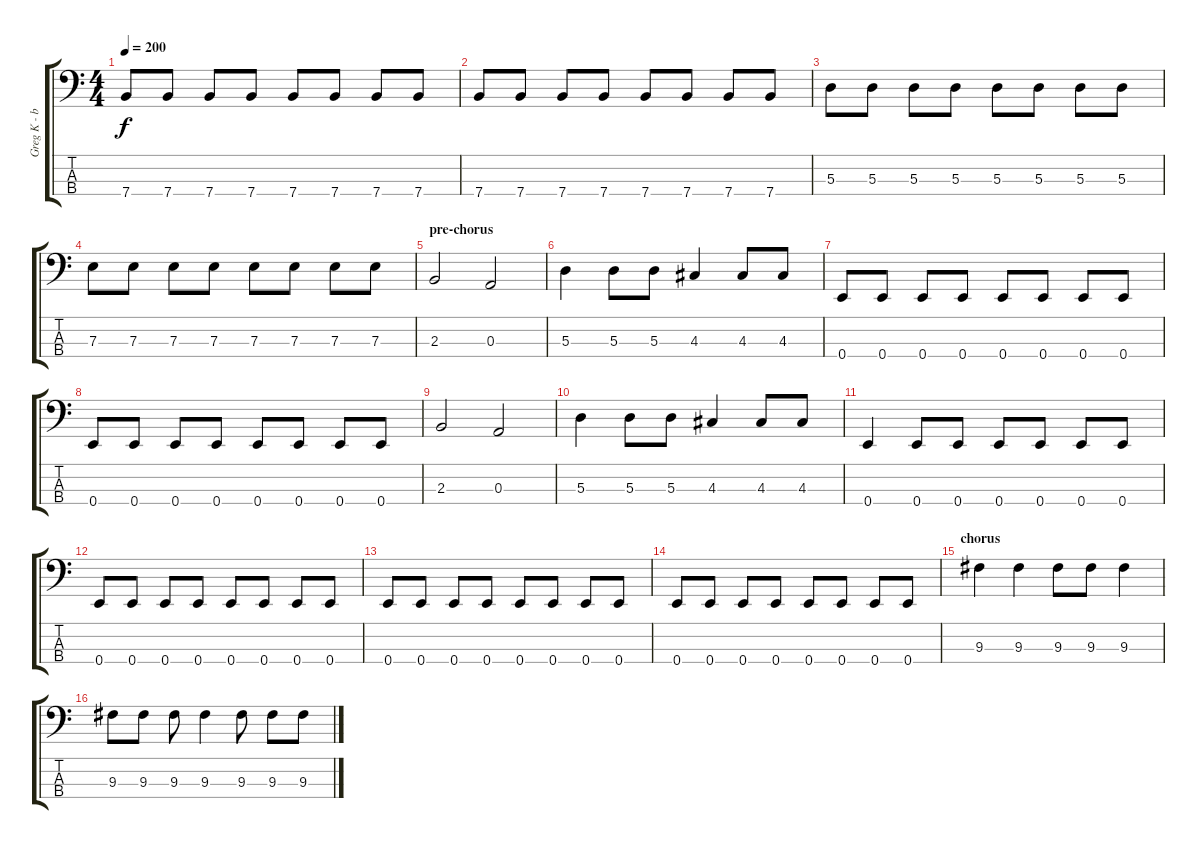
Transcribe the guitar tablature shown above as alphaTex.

\track ("Greg K - b guitar" "Greg K - b") {instrument electricbasspick}
\staff {score tabs}
\tuning (G2 D2 A1 E1) {hide}
\ts (4 4)
\tempo 200
\clef f4
\ks c
7.4.8{dy f} 7.4.8 7.4.8 7.4.8 7.4.8 7.4.8 7.4.8 7.4.8 |
7.4.8 7.4.8 7.4.8 7.4.8 7.4.8 7.4.8 7.4.8 7.4.8 |
5.3.8 5.3.8 5.3.8 5.3.8 5.3.8 5.3.8 5.3.8 5.3.8 |
7.3.8 7.3.8 7.3.8 7.3.8 7.3.8 7.3.8 7.3.8 7.3.8 |
\section ("" "pre-chorus")
2.3.2 0.3.2 |
5.3.4 5.3.8 5.3.8 4.3.4 4.3.8 4.3.8 |
0.4.8 0.4.8 0.4.8 0.4.8 0.4.8 0.4.8 0.4.8 0.4.8 |
0.4.8 0.4.8 0.4.8 0.4.8 0.4.8 0.4.8 0.4.8 0.4.8 |
2.3.2 0.3.2 |
5.3.4 5.3.8 5.3.8 4.3.4 4.3.8 4.3.8 |
0.4.4 0.4.8 0.4.8 0.4.8 0.4.8 0.4.8 0.4.8 |
0.4.8 0.4.8 0.4.8 0.4.8 0.4.8 0.4.8 0.4.8 0.4.8 |
0.4.8 0.4.8 0.4.8 0.4.8 0.4.8 0.4.8 0.4.8 0.4.8 |
0.4.8 0.4.8 0.4.8 0.4.8 0.4.8 0.4.8 0.4.8 0.4.8 |
\section ("" "chorus")
9.3.4 9.3.4 9.3.8 9.3.8 9.3.4 |
9.3.8 9.3.8 9.3.8 9.3.4 9.3.8 9.3.8 9.3.8
